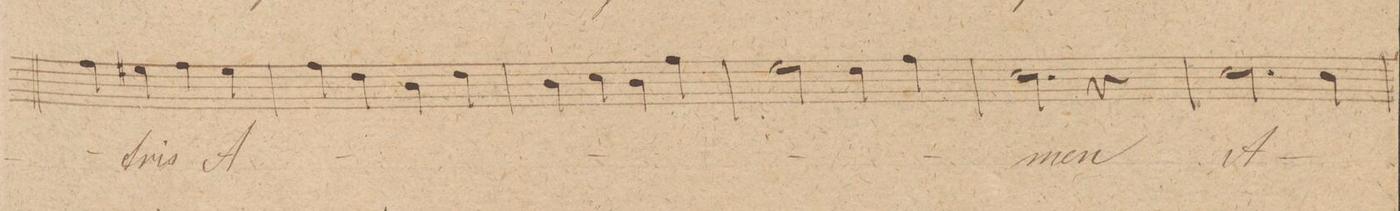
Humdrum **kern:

**kern	**text	**dynam
*I"Tenore.	*	*
*clefC4	*	*
*k[f#c#g#]	*	*
*met(c|)	*	*
*M2/2	*	*
4e\	.	.
4d#X\	-tris	.
4e\	A-	.
4d#\	.	.
=270	=270	=270
4e\	.	.
4c#\	.	.
4A\	.	.
4c#\	.	.
=271	=271	=271
4A\	.	.
4B\	.	.
4A\	.	.
4e\	.	.
=272	=272	=272
2d\	.	.
4c#\	.	.
4e\	.	.
=273	=273	=273
2.B\	-men	.
4r	.	.
=274	=274	=274
2.B\	A-	.
4A\	.	.
=275	=275	=275
*-	*-	*-
